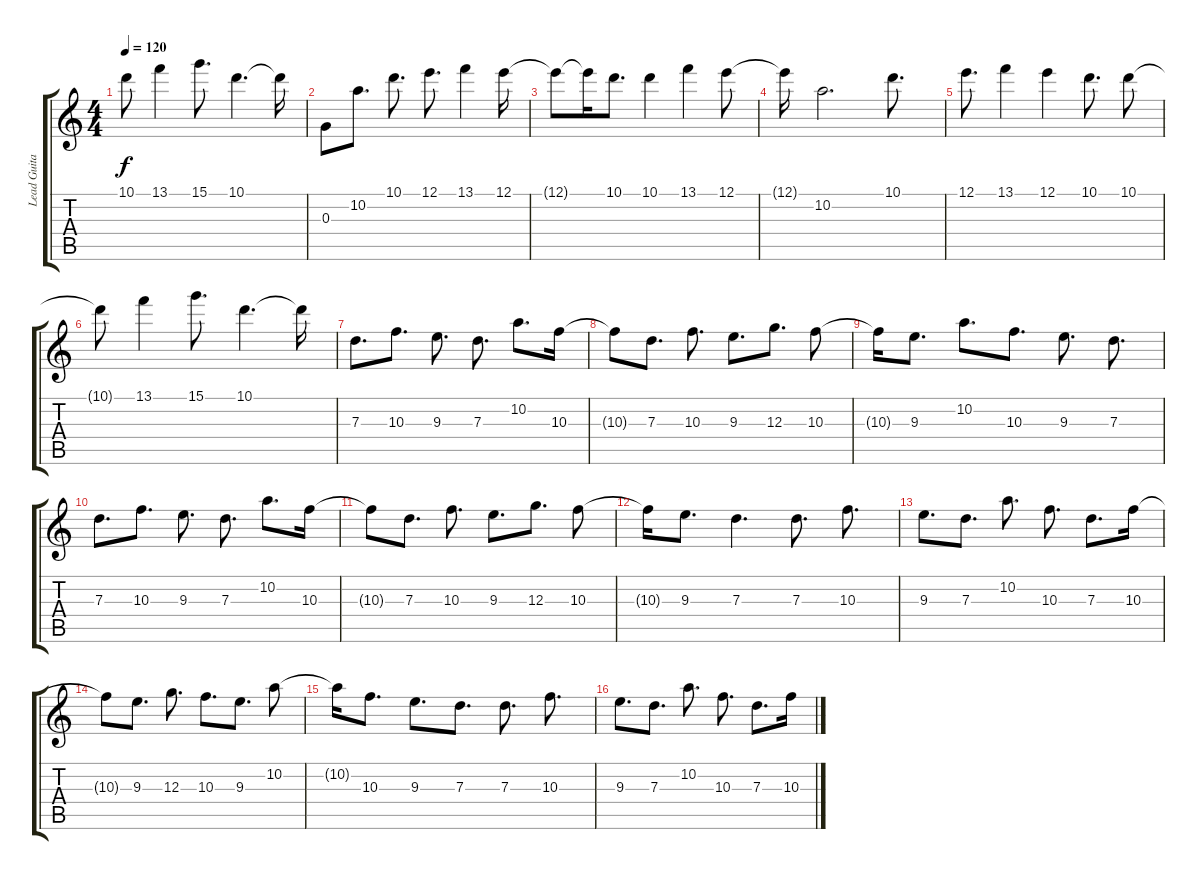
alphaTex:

\track ("Lead Guitar" "Lead Guita") {instrument acousticguitarsteel}
\staff {score tabs}
\tuning (E4 B3 G3 D3 A2 E2) {hide}
\ts (4 4)
\tempo 120
\clef g2
\ks c
10.1{t}.8{dy f} 13.1.4 15.1.8{d} 10.1.4{d} 10.1{t}.16 |
0.3.8 10.2.8{d} 10.1.8{d} 12.1.8{d} 13.1.4 12.1.16 |
12.1{t}.8 12.1{t}.16 10.1.8{d} 10.1.4 13.1.4 12.1.8 |
12.1{t}.16 10.2.2{d} 10.1.8{d} |
12.1.8{d} 13.1.4 12.1.4 10.1.8{d} 10.1.8 |
10.1{t}.8 13.1.4 15.1.8{d} 10.1.4{d} 10.1{t}.16 |
7.3.8{d} 10.3.8{d} 9.3.8{d} 7.3.8{d} 10.2.8{d} 10.3.16 |
10.3{t}.8 7.3.8{d} 10.3.8{d} 9.3.8{d} 12.3.8{d} 10.3.8 |
10.3{t}.16 9.3.8{d} 10.2.8{d} 10.3.8{d} 9.3.8{d} 7.3.8{d} |
7.3.8{d} 10.3.8{d} 9.3.8{d} 7.3.8{d} 10.2.8{d} 10.3.16 |
10.3{t}.8 7.3.8{d} 10.3.8{d} 9.3.8{d} 12.3.8{d} 10.3.8 |
10.3{t}.16 9.3.8{d} 7.3.4{d} 7.3.8{d} 10.3.8{d} |
9.3.8{d} 7.3.8{d} 10.2.8{d} 10.3.8{d} 7.3.8{d} 10.3.16 |
10.3{t}.8 9.3.8{d} 12.3.8{d} 10.3.8{d} 9.3.8{d} 10.2.8 |
10.2{t}.16 10.3.8{d} 9.3.8{d} 7.3.8{d} 7.3.8{d} 10.3.8{d} |
9.3.8{d} 7.3.8{d} 10.2.8{d} 10.3.8{d} 7.3.8{d} 10.3.16
